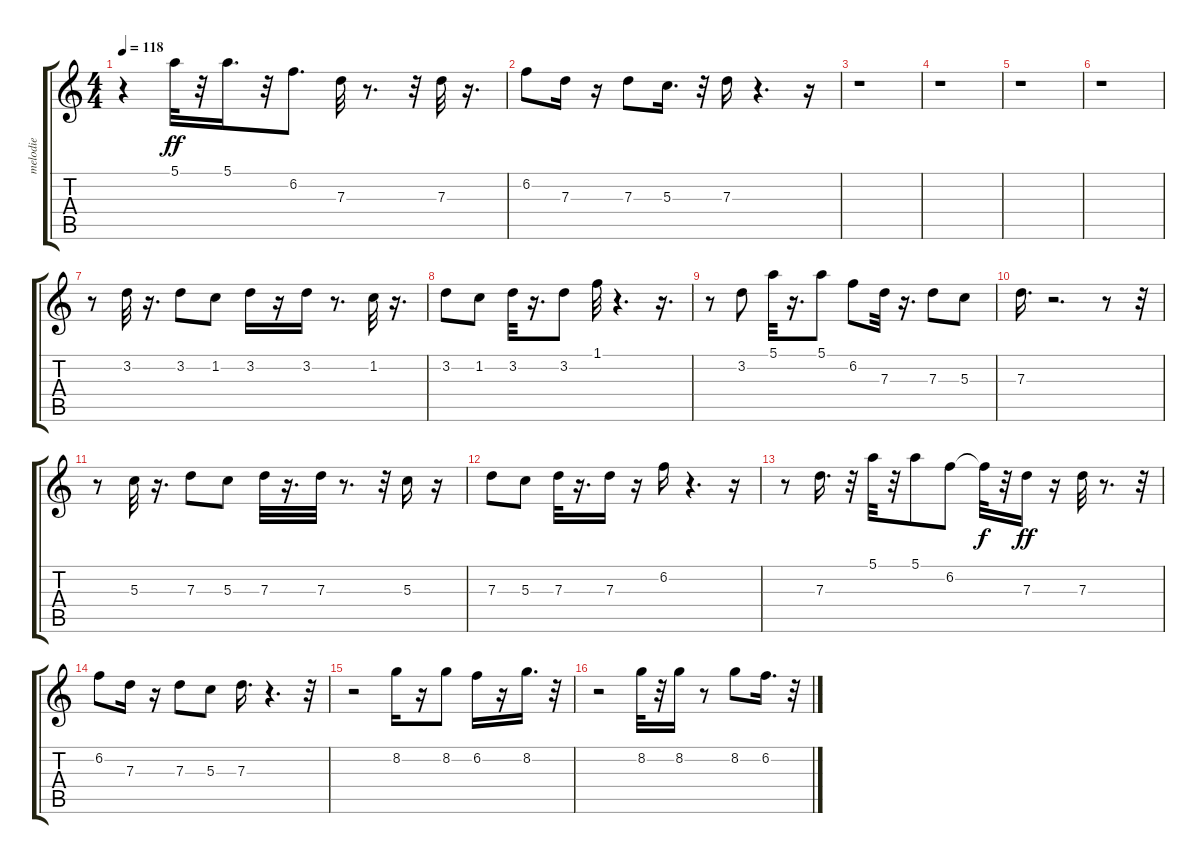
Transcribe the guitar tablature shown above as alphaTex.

\track ("melodie" "melodie") {instrument electricguitarclean}
\staff {score tabs}
\tuning (E4 B3 G3 D3 A2 E2) {hide}
\ts (4 4)
\tempo 118
\clef g2
\ks c
r.4{dy ff} 5.1.32 r.32 5.1.16{d} r.32 6.2.8{d} 7.3.32 r.8{d} r.32 7.3.32 r.16{d} |
6.2.8 7.3.16 r.16 7.3.8 5.3.16{d} r.32 7.3.16 r.4{d} r.16 |
r.1 |
r.1 |
r.1 |
r.1 |
r.8 3.2.32 r.16{d} 3.2.8 1.2.8 3.2.16 r.16 3.2.16 r.8{d} 1.2.32 r.16{d} |
3.2.8 1.2.8 3.2.32 r.16{d} 3.2.8 1.1.32 r.4{d} r.16{d} |
r.8 3.2.8 5.1.32 r.16{d} 5.1.8 6.2.8 7.3.32 r.16{d} 7.3.8 5.3.8 |
7.3.16{d} r.2{d} r.8 r.32 |
r.8 5.3.32 r.16{d} 7.3.8 5.3.8 7.3.32 r.16{d} 7.3.32 r.8{d} r.32 5.3.16 r.16 |
7.3.8 5.3.8 7.3.32 r.16{d} 7.3.16 r.16 6.2.16 r.4{d} r.16 |
r.8 7.3.16{d} r.32 5.1.32 r.32 5.1.8 6.2.8 6.2{t}.32{dy f} r.32 7.3.16{dy ff} r.16 7.3.32 r.8{d} r.32 |
6.2.8 7.3.16 r.16 7.3.8 5.3.8 7.3.16{d} r.4{d} r.32 |
r.2 8.2.16 r.16 8.2.8 6.2.16 r.16 8.2.16{d} r.32 |
r.2 8.2.32 r.32 8.2.16 r.8 8.2.8 6.2.16{d} r.32
